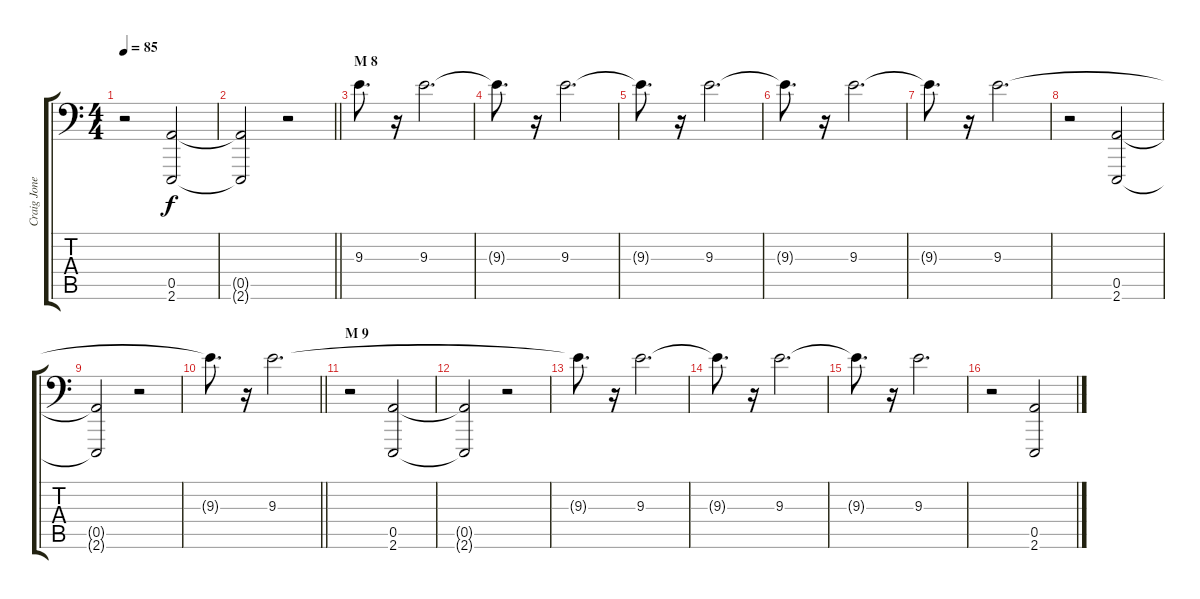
\track ("Craig Jones" "Craig Jone") {instrument lead3calliope}
\staff {score tabs}
\tuning (E5 B3 G3 D3 A2 D1) {hide}
\ts (4 4)
\tempo 85
\clef f4
\ks c
r.2{dy f volume 0 instrument blownbottle} (0.5 2.6).2{volume 16} |
\barLineRight lightlight
(0.5{t} 2.6{t}).2{volume 0} r.2 |
\section ("" "M 8")
9.3{t}.8{d} r.16{volume 0} 9.3.2{d volume 9 instrument reversecymbal} |
9.3{t}.8{d} r.16{volume 0} 9.3.2{d volume 9 instrument reversecymbal} |
9.3{t}.8{d} r.16{volume 0} 9.3.2{d volume 9 instrument reversecymbal} |
9.3{t}.8{d} r.16{volume 0} 9.3.2{d volume 9 instrument reversecymbal} |
9.3{t}.8{d} r.16{volume 0} 9.3.2{d volume 9 instrument reversecymbal} |
r.2{volume 0 instrument blownbottle} (0.5 2.6).2{volume 16} |
(0.5{t} 2.6{t}).2{volume 0} r.2 |
\barLineRight lightlight
9.3{t}.8{d} r.16{volume 0} 9.3.2{d volume 9 instrument reversecymbal} |
\section ("" "M 9")
r.2{volume 0 instrument blownbottle} (0.5 2.6).2{volume 16} |
(0.5{t} 2.6{t}).2{volume 0} r.2 |
9.3{t}.8{d} r.16{volume 0} 9.3.2{d volume 9 instrument reversecymbal} |
9.3{t}.8{d} r.16{volume 0} 9.3.2{d volume 9 instrument reversecymbal} |
9.3{t}.8{d} r.16{volume 0} 9.3.2{d volume 9 instrument reversecymbal} |
r.2{volume 0 instrument blownbottle} (0.5 2.6).2{volume 16}
